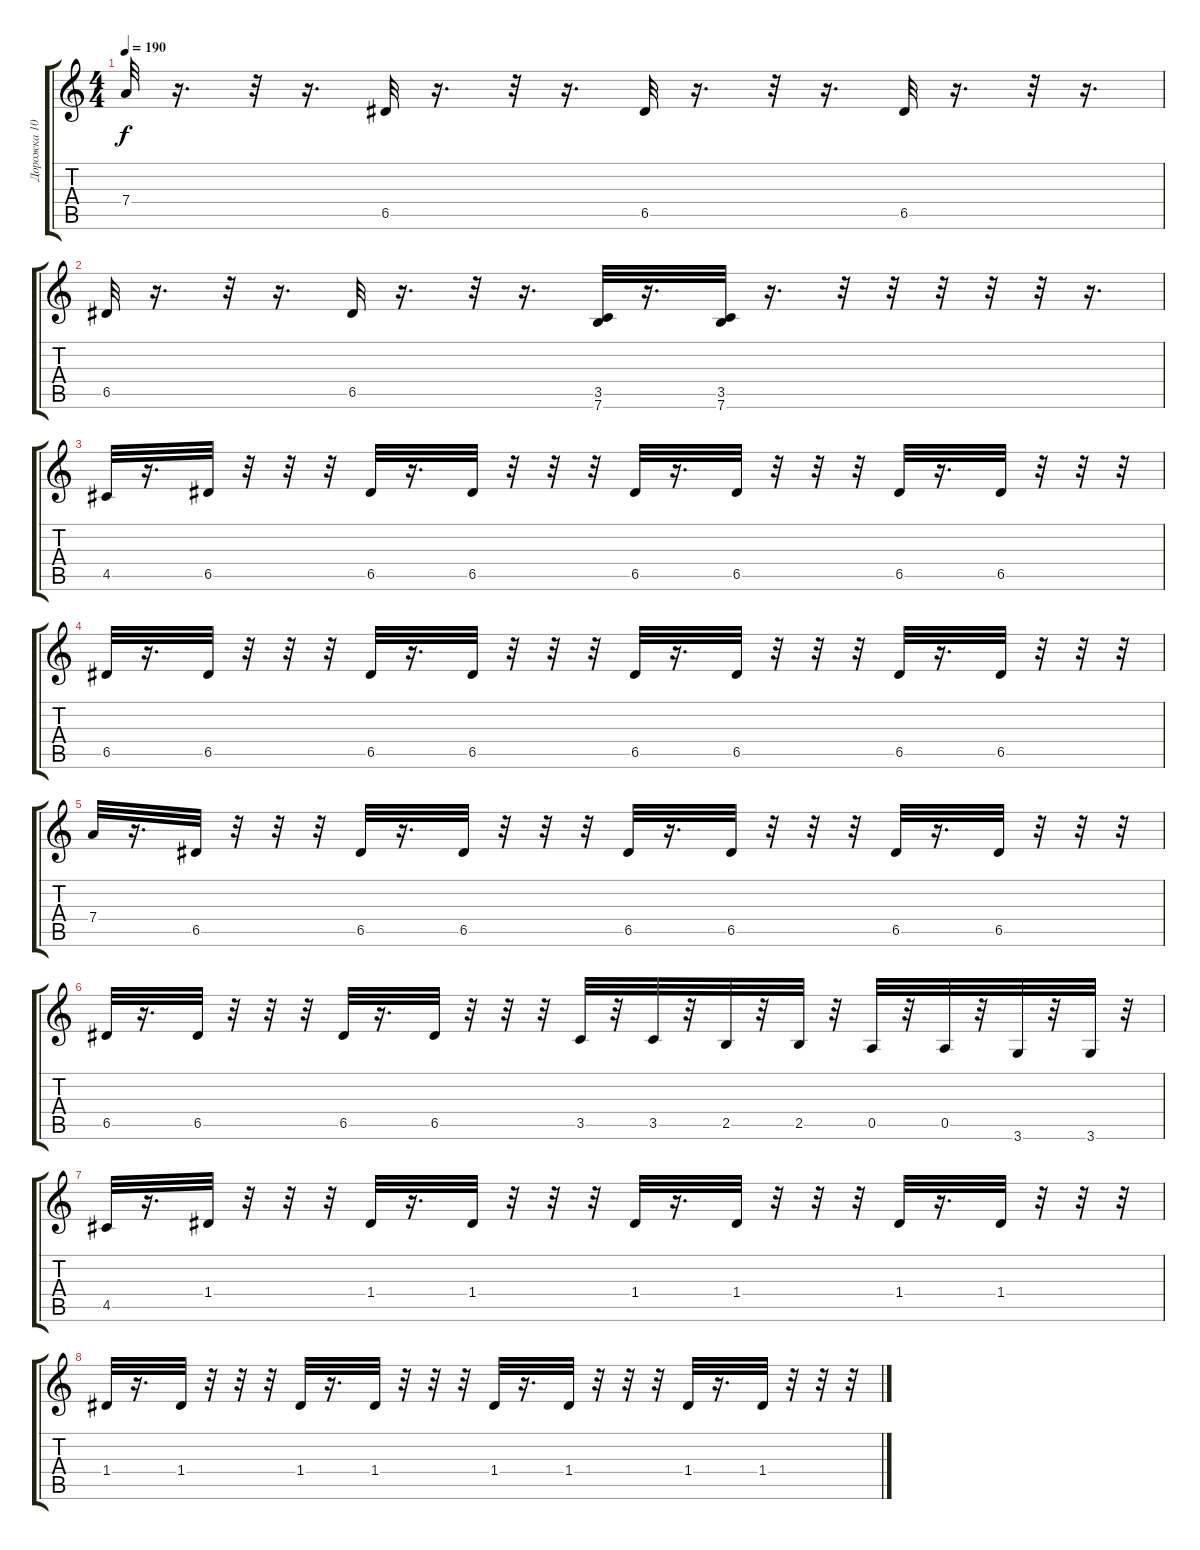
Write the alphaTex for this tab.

\track ("Дорожка 10" "Дорожка 10") {instrument acousticguitarsteel}
\staff {score tabs}
\tuning (E4 B3 G3 D3 A2 E2) {hide}
\ts (4 4)
\tempo 190
\clef g2
\ks c
7.4.32{dy f} r.16{d} r.32 r.16{d} 6.5.32 r.16{d} r.32 r.16{d} 6.5.32 r.16{d} r.32 r.16{d} 6.5.32 r.16{d} r.32 r.16{d} |
6.5.32 r.16{d} r.32 r.16{d} 6.5.32 r.16{d} r.32 r.16{d} (3.5 7.6).32 r.16{d} (3.5 7.6).32 r.16{d} r.32 r.32 r.32 r.32 r.32 r.16{d} |
4.5.32 r.16{d} 6.5.32 r.32 r.32 r.32 6.5.32 r.16{d} 6.5.32 r.32 r.32 r.32 6.5.32 r.16{d} 6.5.32 r.32 r.32 r.32 6.5.32 r.16{d} 6.5.32 r.32 r.32 r.32 |
6.5.32 r.16{d} 6.5.32 r.32 r.32 r.32 6.5.32 r.16{d} 6.5.32 r.32 r.32 r.32 6.5.32 r.16{d} 6.5.32 r.32 r.32 r.32 6.5.32 r.16{d} 6.5.32 r.32 r.32 r.32 |
7.4.32 r.16{d} 6.5.32 r.32 r.32 r.32 6.5.32 r.16{d} 6.5.32 r.32 r.32 r.32 6.5.32 r.16{d} 6.5.32 r.32 r.32 r.32 6.5.32 r.16{d} 6.5.32 r.32 r.32 r.32 |
6.5.32 r.16{d} 6.5.32 r.32 r.32 r.32 6.5.32 r.16{d} 6.5.32 r.32 r.32 r.32 3.5.32 r.32 3.5.32 r.32 2.5.32 r.32 2.5.32 r.32 0.5.32 r.32 0.5.32 r.32 3.6.32 r.32 3.6.32 r.32 |
4.5.32 r.16{d} 1.4.32 r.32 r.32 r.32 1.4.32 r.16{d} 1.4.32 r.32 r.32 r.32 1.4.32 r.16{d} 1.4.32 r.32 r.32 r.32 1.4.32 r.16{d} 1.4.32 r.32 r.32 r.32 |
1.4.32 r.16{d} 1.4.32 r.32 r.32 r.32 1.4.32 r.16{d} 1.4.32 r.32 r.32 r.32 1.4.32 r.16{d} 1.4.32 r.32 r.32 r.32 1.4.32 r.16{d} 1.4.32 r.32 r.32 r.32
